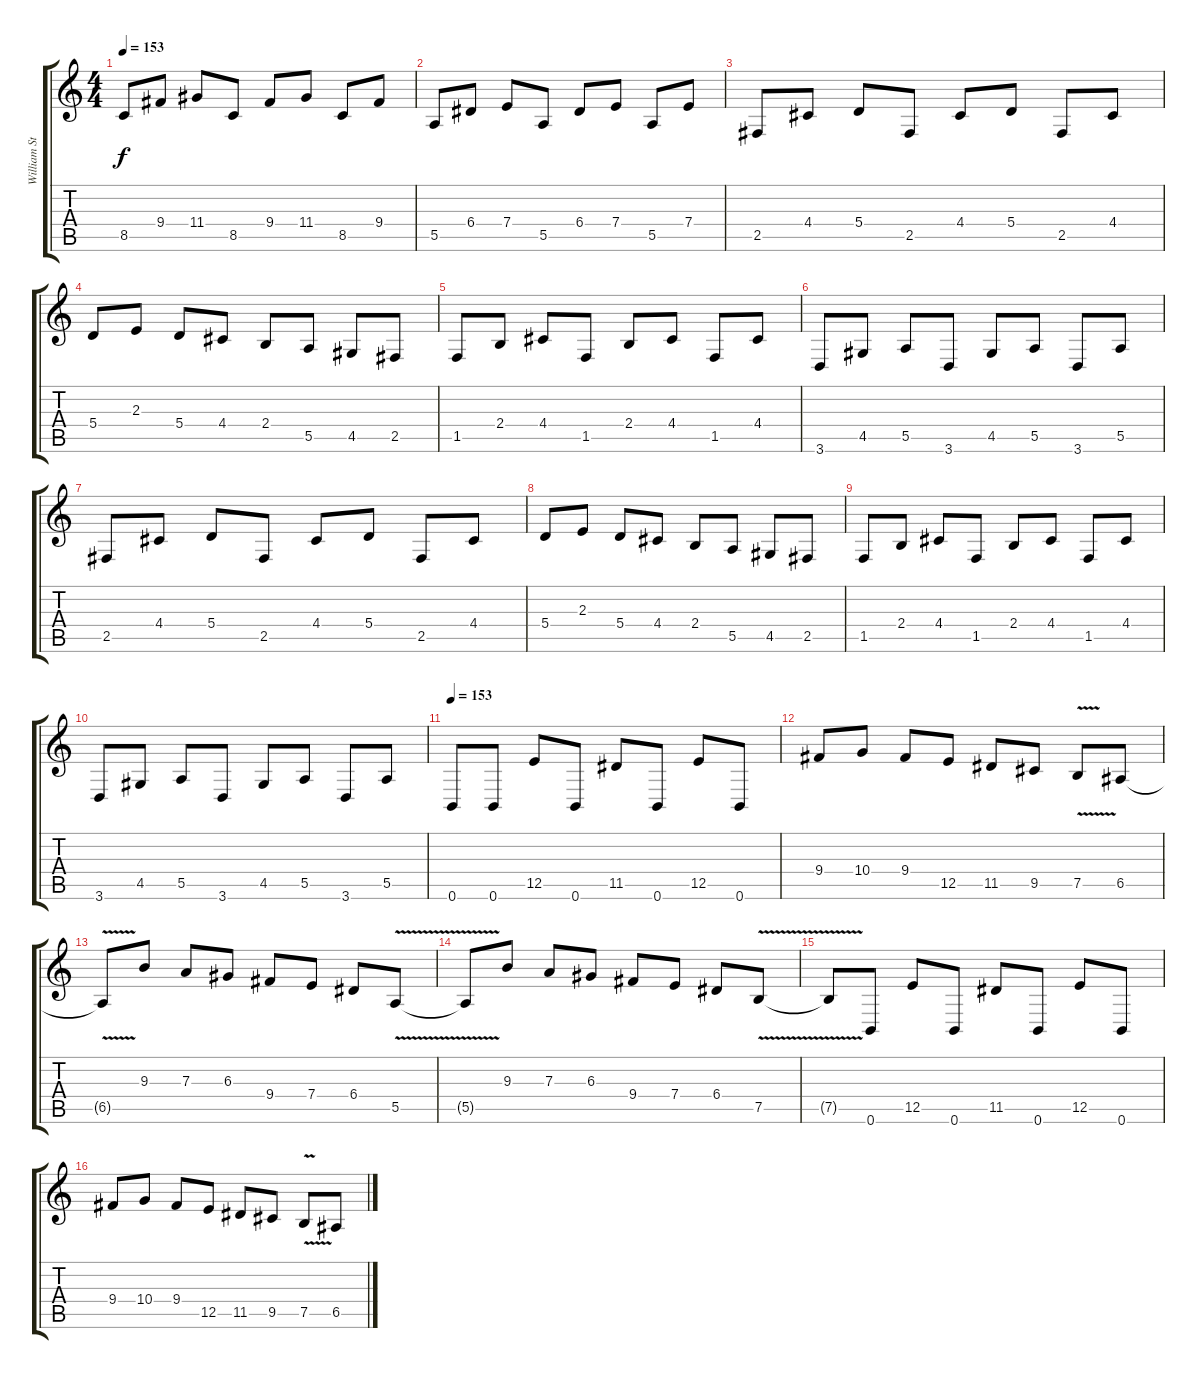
\track ("William Steer" "William St") {instrument distortionguitar}
\staff {score tabs}
\tuning (B3 Gb3 D3 A2 E2 B1) {hide}
\ts (4 4)
\tempo 153
\clef g2
\ks c
8.5.8{dy f} 9.4.8 11.4.8 8.5.8 9.4.8 11.4.8 8.5.8 9.4.8 |
5.5.8 6.4.8 7.4.8 5.5.8 6.4.8 7.4.8 5.5.8 7.4.8 |
2.5.8 4.4.8 5.4.8 2.5.8 4.4.8 5.4.8 2.5.8 4.4.8 |
5.4.8 2.3.8 5.4.8 4.4.8 2.4.8 5.5.8 4.5.8 2.5.8 |
1.5.8 2.4.8 4.4.8 1.5.8 2.4.8 4.4.8 1.5.8 4.4.8 |
3.6.8 4.5.8 5.5.8 3.6.8 4.5.8 5.5.8 3.6.8 5.5.8 |
2.5.8 4.4.8 5.4.8 2.5.8 4.4.8 5.4.8 2.5.8 4.4.8 |
5.4.8 2.3.8 5.4.8 4.4.8 2.4.8 5.5.8 4.5.8 2.5.8 |
1.5.8 2.4.8 4.4.8 1.5.8 2.4.8 4.4.8 1.5.8 4.4.8 |
3.6.8 4.5.8 5.5.8 3.6.8 4.5.8 5.5.8 3.6.8 5.5.8 |
\tempo 153
0.6.8 0.6.8 12.5.8 0.6.8 11.5.8 0.6.8 12.5.8 0.6.8 |
9.4.8 10.4.8 9.4.8 12.5.8 11.5.8 9.5.8 7.5{v}.8 6.5.8 |
6.5{v t}.8 9.3.8 7.3.8 6.3.8 9.4.8 7.4.8 6.4.8 5.5{v}.8 |
5.5{v t}.8 9.3.8 7.3.8 6.3.8 9.4.8 7.4.8 6.4.8 7.5{v}.8 |
7.5{t}.8 0.6.8 12.5.8 0.6.8 11.5.8 0.6.8 12.5.8 0.6.8 |
9.4.8 10.4.8 9.4.8 12.5.8 11.5.8 9.5.8 7.5{v}.8 6.5.8
